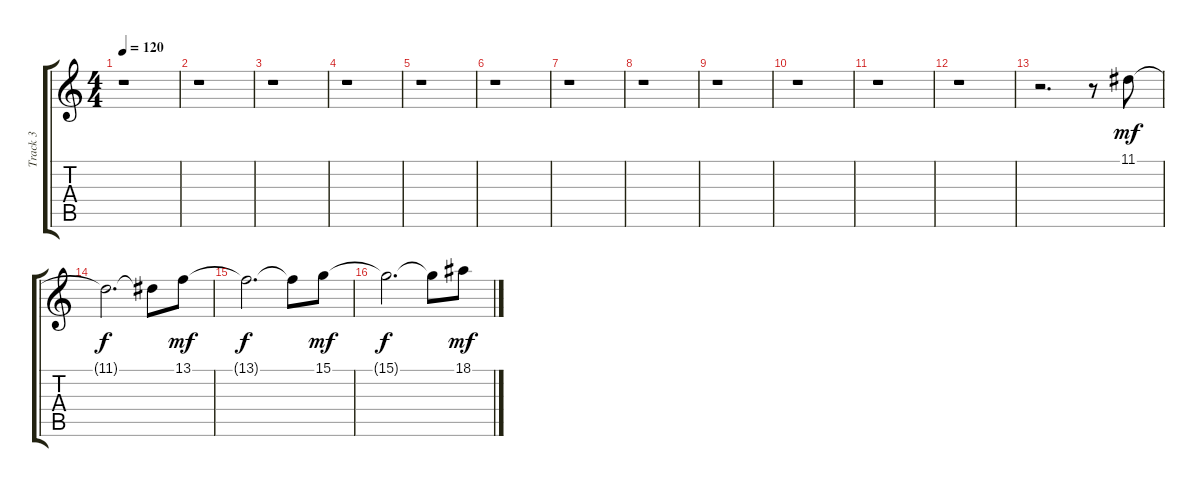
\track ("Track 3" "Track 3") {instrument tubularbells}
\staff {score tabs}
\tuning (E4 B3 G3 D3 A2 E2) {hide}
\ts (4 4)
\tempo 120
\clef g2
\ks c
r.1{dy f} |
r.1 |
r.1 |
r.1 |
r.1 |
r.1 |
r.1 |
r.1 |
r.1 |
r.1 |
r.1 |
r.1 |
r.2{d} r.8 11.1.8{dy mf} |
11.1{t}.2{d dy f} 11.1{t}.8 13.1.8{dy mf} |
13.1{t}.2{d dy f} 13.1{t}.8 15.1.8{dy mf} |
15.1{t}.2{d dy f} 15.1{t}.8 18.1.8{dy mf}
